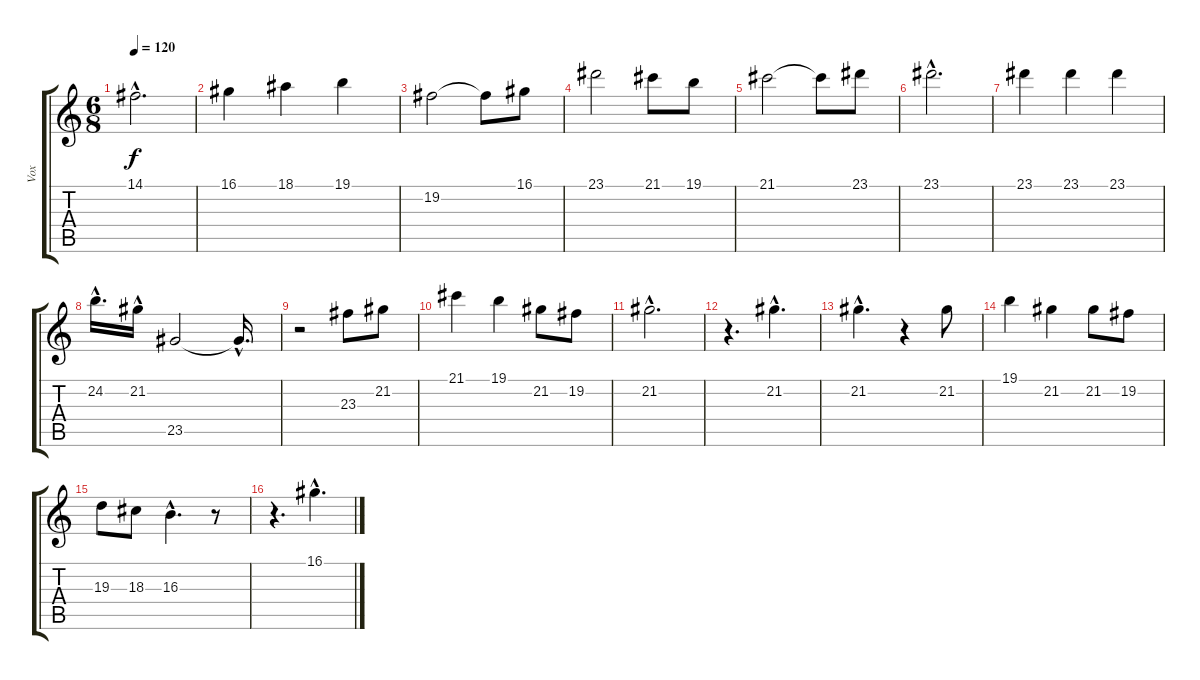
\track ("Vox" "Vox") {instrument synthvoice}
\staff {score tabs}
\tuning (E4 B3 G3 D3 A2 E2) {hide}
\ts (6 8)
\tempo 120
\clef g2
\ks c
14.1{hac}.2{d dy f} |
16.1.4 18.1.4 19.1.4 |
19.2.2 19.2{t}.8 16.1.8 |
23.1.2 21.1.8 19.1.8 |
21.1.2 21.1{t}.8 23.1.8 |
23.1{hac}.2{d} |
23.1.4 23.1.4 23.1.4 |
24.2{hac}.16{d} 21.2{hac}.16 23.5.2 23.5{hac t}.16{d} |
r.2 23.3.8 21.2.8 |
21.1.4 19.1.4 21.2.8 19.2.8 |
21.2{hac}.2{d} |
r.4{d} 21.2{hac}.4{d} |
21.2{hac}.4{d} r.4 21.2.8 |
19.1.4 21.2.4 21.2.8 19.2.8 |
19.3.8 18.3.8 16.3{hac}.4{d} r.8 |
r.4{d} 16.1{hac}.4{d}
